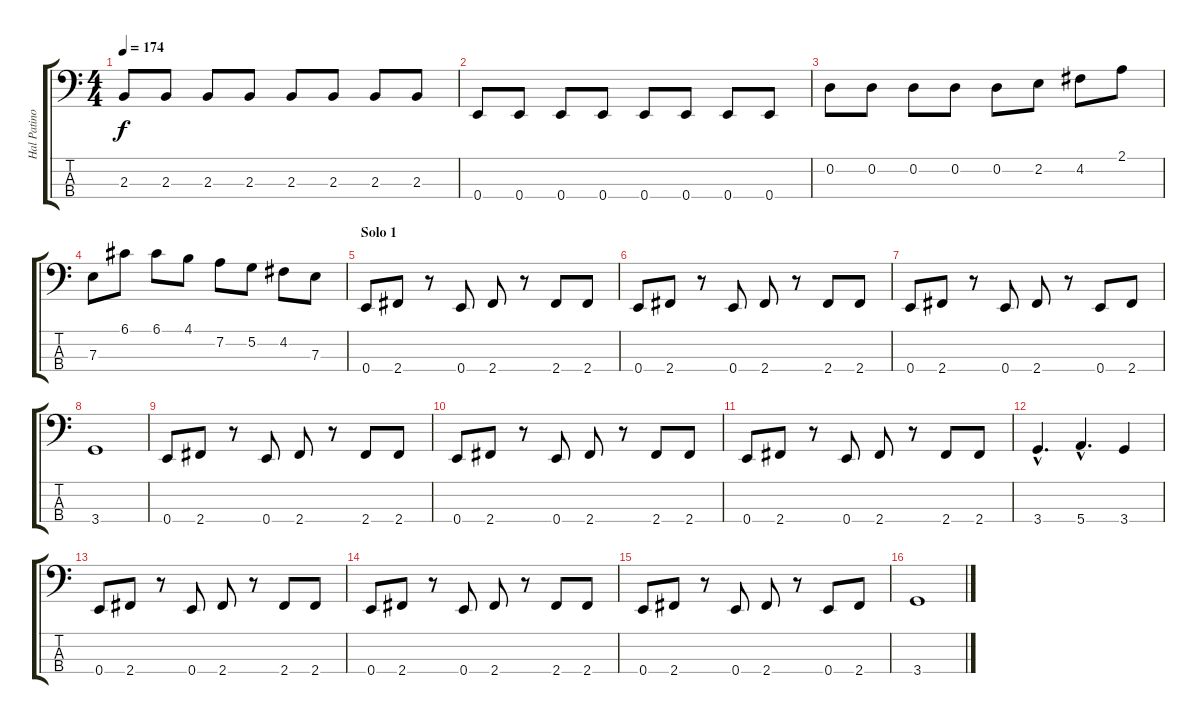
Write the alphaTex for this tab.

\track ("Hal Patino" "Hal Patino") {instrument electricbassfinger}
\staff {score tabs}
\tuning (G2 D2 A1 E1) {hide}
\ts (4 4)
\tempo 174
\clef f4
\ks c
2.3.8{dy f} 2.3.8 2.3.8 2.3.8 2.3.8 2.3.8 2.3.8 2.3.8 |
0.4.8 0.4.8 0.4.8 0.4.8 0.4.8 0.4.8 0.4.8 0.4.8 |
0.2.8 0.2.8 0.2.8 0.2.8 0.2.8 2.2.8 4.2.8 2.1.8 |
7.3.8 6.1.8 6.1.8 4.1.8 7.2.8 5.2.8 4.2.8 7.3.8 |
\section ("" "Solo 1")
0.4.8 2.4.8 r.8 0.4.8 2.4.8 r.8 2.4.8 2.4.8 |
0.4.8 2.4.8 r.8 0.4.8 2.4.8 r.8 2.4.8 2.4.8 |
0.4.8 2.4.8 r.8 0.4.8 2.4.8 r.8 0.4.8 2.4.8 |
3.4.1 |
0.4.8 2.4.8 r.8 0.4.8 2.4.8 r.8 2.4.8 2.4.8 |
0.4.8 2.4.8 r.8 0.4.8 2.4.8 r.8 2.4.8 2.4.8 |
0.4.8 2.4.8 r.8 0.4.8 2.4.8 r.8 2.4.8 2.4.8 |
3.4{hac}.4{d} 5.4{hac}.4{d} 3.4.4 |
0.4.8 2.4.8 r.8 0.4.8 2.4.8 r.8 2.4.8 2.4.8 |
0.4.8 2.4.8 r.8 0.4.8 2.4.8 r.8 2.4.8 2.4.8 |
0.4.8 2.4.8 r.8 0.4.8 2.4.8 r.8 0.4.8 2.4.8 |
3.4.1
